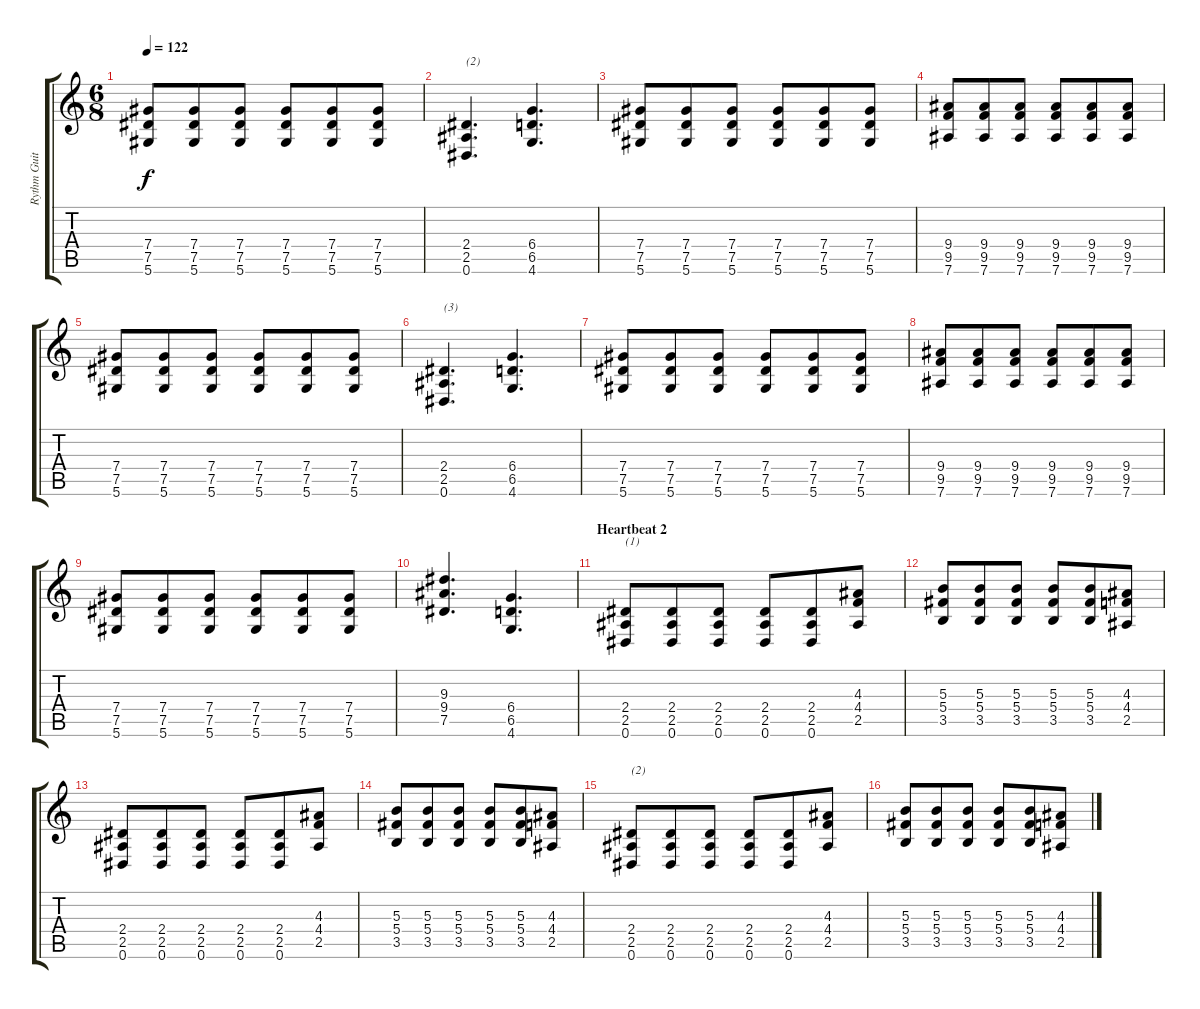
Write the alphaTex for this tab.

\track ("Rythm Guitar" "Rythm Guit") {instrument distortionguitar}
\staff {score tabs}
\tuning (Eb4 Bb3 Gb3 Db3 Ab2 Eb2) {hide}
\ts (6 8)
\tempo 122
\clef g2
\ks c
(7.4 7.5 5.6).8{dy f} (7.4 7.5 5.6).8 (7.4 7.5 5.6).8 (7.4 7.5 5.6).8 (7.4 7.5 5.6).8 (7.4 7.5 5.6).8 |
(2.4 2.5 0.6).4{d txt "(2)"} (6.4 6.5 4.6).4{d} |
(7.4 7.5 5.6).8 (7.4 7.5 5.6).8 (7.4 7.5 5.6).8 (7.4 7.5 5.6).8 (7.4 7.5 5.6).8 (7.4 7.5 5.6).8 |
(9.4 9.5 7.6).8 (9.4 9.5 7.6).8 (9.4 9.5 7.6).8 (9.4 9.5 7.6).8 (9.4 9.5 7.6).8 (9.4 9.5 7.6).8 |
(7.4 7.5 5.6).8 (7.4 7.5 5.6).8 (7.4 7.5 5.6).8 (7.4 7.5 5.6).8 (7.4 7.5 5.6).8 (7.4 7.5 5.6).8 |
(2.4 2.5 0.6).4{d txt "(3)"} (6.4 6.5 4.6).4{d} |
(7.4 7.5 5.6).8 (7.4 7.5 5.6).8 (7.4 7.5 5.6).8 (7.4 7.5 5.6).8 (7.4 7.5 5.6).8 (7.4 7.5 5.6).8 |
(9.4 9.5 7.6).8 (9.4 9.5 7.6).8 (9.4 9.5 7.6).8 (9.4 9.5 7.6).8 (9.4 9.5 7.6).8 (9.4 9.5 7.6).8 |
(7.4 7.5 5.6).8 (7.4 7.5 5.6).8 (7.4 7.5 5.6).8 (7.4 7.5 5.6).8 (7.4 7.5 5.6).8 (7.4 7.5 5.6).8 |
(9.3 9.4 7.5).4{d} (6.4 6.5 4.6).4{d} |
\section ("" "Heartbeat 2")
(2.4 2.5 0.6).8{txt "(1)"} (2.4 2.5 0.6).8 (2.4 2.5 0.6).8 (2.4 2.5 0.6).8 (2.4 2.5 0.6).8 (4.3 4.4 2.5).8 |
(5.3 5.4 3.5).8 (5.3 5.4 3.5).8 (5.3 5.4 3.5).8 (5.3 5.4 3.5).8 (5.3 5.4 3.5).8 (4.3 4.4 2.5).8 |
(2.4 2.5 0.6).8 (2.4 2.5 0.6).8 (2.4 2.5 0.6).8 (2.4 2.5 0.6).8 (2.4 2.5 0.6).8 (4.3 4.4 2.5).8 |
(5.3 5.4 3.5).8 (5.3 5.4 3.5).8 (5.3 5.4 3.5).8 (5.3 5.4 3.5).8 (5.3 5.4 3.5).8 (4.3 4.4 2.5).8 |
(2.4 2.5 0.6).8{txt "(2)"} (2.4 2.5 0.6).8 (2.4 2.5 0.6).8 (2.4 2.5 0.6).8 (2.4 2.5 0.6).8 (4.3 4.4 2.5).8 |
(5.3 5.4 3.5).8 (5.3 5.4 3.5).8 (5.3 5.4 3.5).8 (5.3 5.4 3.5).8 (5.3 5.4 3.5).8 (4.3 4.4 2.5).8
